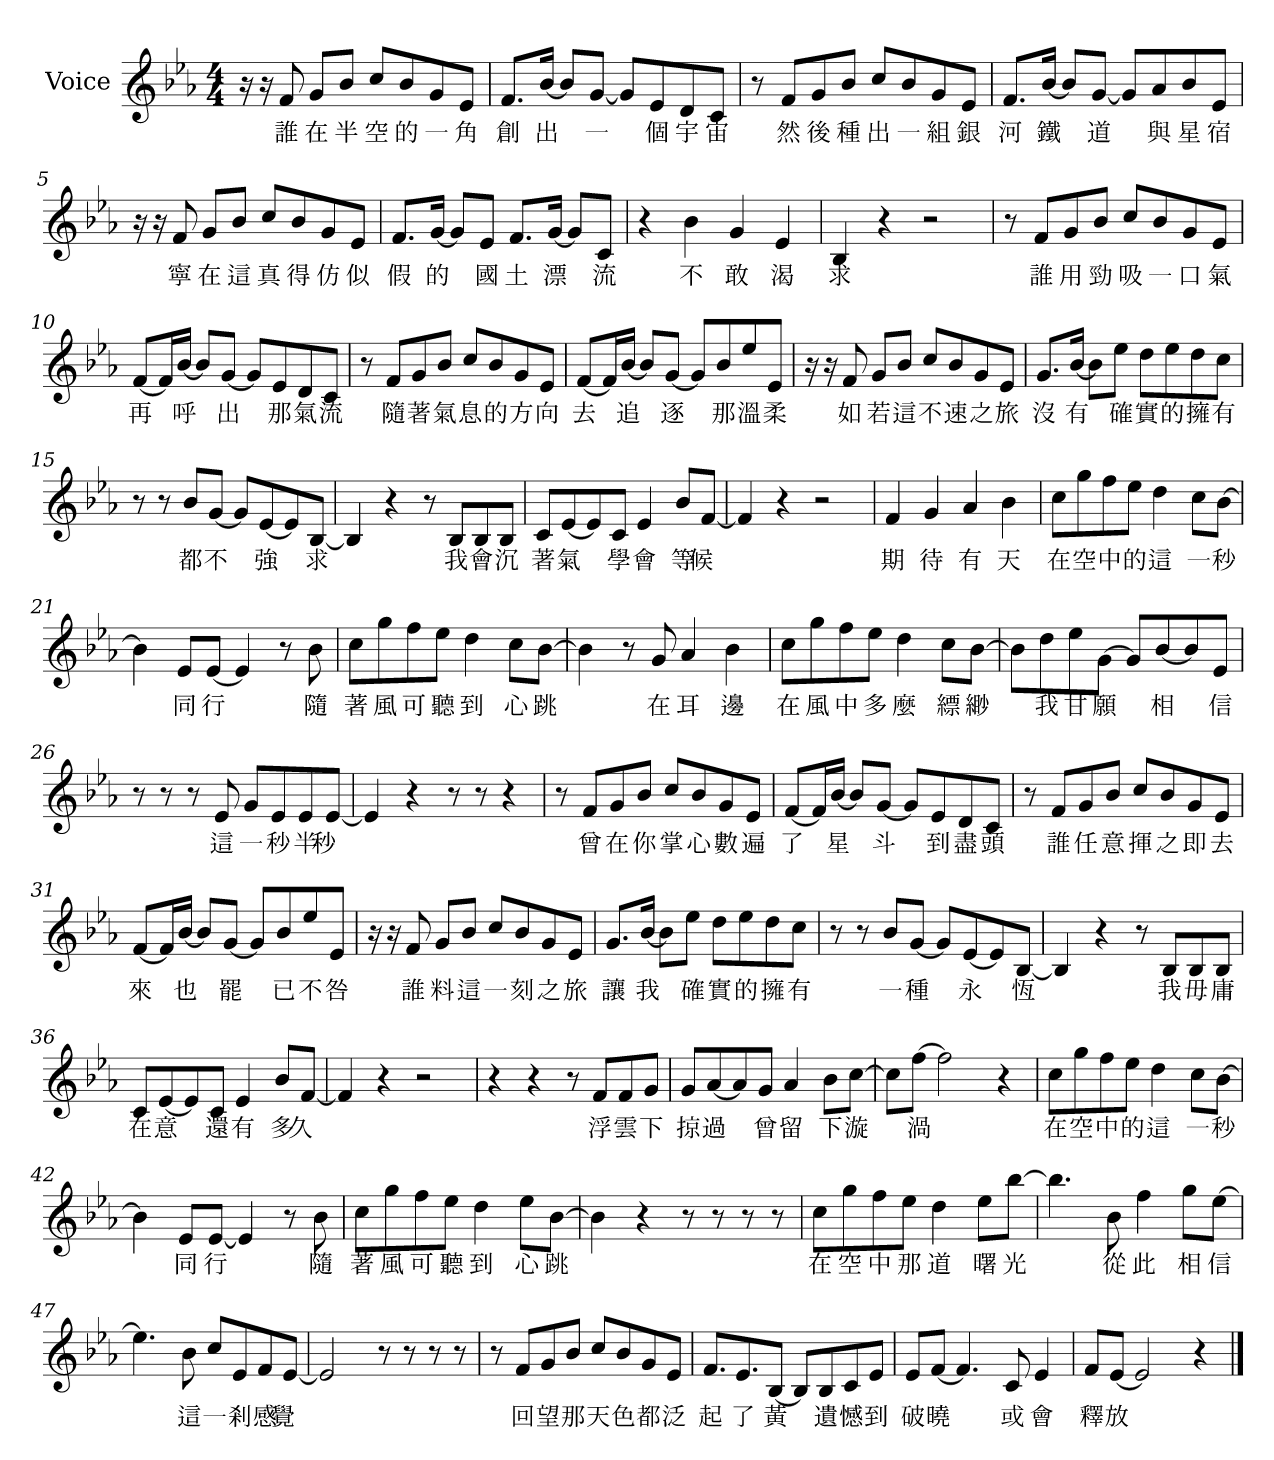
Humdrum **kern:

**kern	**text
*part1	*part1
*staff1	*staff1
*I"Voice	*
*I'Vo.	*
*clefG2	*
*k[b-e-a-]	*
*M4/4	*
=1	=1
16r	.
16r	.
!	!LO:LY:b
8f/	誰
!	!LO:LY:b
8g/L	在
!	!LO:LY:b
8b-/J	半
!	!LO:LY:b
8cc/L	空
!	!LO:LY:b
8b-/	的
!	!LO:LY:b
8g/	一
!	!LO:LY:b
8e-/J	角
=2	=2
!	!LO:LY:b
8.f/L	創
!	!LO:LY:b
[16b-/Jk	出
8b-/L]	.
!	!LO:LY:b
[8g/J	一
8g/L]	.
!	!LO:LY:b
8e-/	個
!	!LO:LY:b
8d/	宇
!	!LO:LY:b
8c/J	宙
=3	=3
8r	.
!	!LO:LY:b
8f/L	然
!	!LO:LY:b
8g/	後
!	!LO:LY:b
8b-/J	種
!	!LO:LY:b
8cc/L	出
!	!LO:LY:b
8b-/	一
!	!LO:LY:b
8g/	組
!	!LO:LY:b
8e-/J	銀
!!LO:LB:g=z
=4	=4
!	!LO:LY:b
8.f/L	河
!	!LO:LY:b
[16b-/Jk	鐵
8b-/L]	.
!	!LO:LY:b
[8g/J	道
8g/L]	.
!	!LO:LY:b
8a-/	與
!	!LO:LY:b
8b-/	星
!	!LO:LY:b
8e-/J	宿
=5	=5
16r	.
16r	.
!	!LO:LY:b
8f/	寧
!	!LO:LY:b
8g/L	在
!	!LO:LY:b
8b-/J	這
!	!LO:LY:b
8cc/L	真
!	!LO:LY:b
8b-/	得
!	!LO:LY:b
8g/	仿
!	!LO:LY:b
8e-/J	似
=6	=6
!	!LO:LY:b
8.f/L	假
!	!LO:LY:b
[16g/Jk	的
8g/L]	.
!	!LO:LY:b
8e-/J	國
!	!LO:LY:b
8.f/L	土
!	!LO:LY:b
[16g/Jk	漂
8g/L]	.
!	!LO:LY:b
8c/J	流
=7	=7
4r	.
!	!LO:LY:b
4b-\	不
!	!LO:LY:b
4g/	敢
!	!LO:LY:b
4e-/	渴
!!LO:LB:g=z
=8	=8
!	!LO:LY:b
4B-/	求
4r	.
2r	.
=9	=9
8r	.
!	!LO:LY:b
8f/L	誰
!	!LO:LY:b
8g/	用
!	!LO:LY:b
8b-/J	勁
!	!LO:LY:b
8cc/L	吸
!	!LO:LY:b
8b-/	一
!	!LO:LY:b
8g/	口
!	!LO:LY:b
8e-/J	氣
=10	=10
!	!LO:LY:b
[8f/L	再
16f/L]	.
!	!LO:LY:b
[16b-/JJ	呼
8b-/L]	.
!	!LO:LY:b
[8g/J	出
8g/L]	.
!	!LO:LY:b
8e-/	那
!	!LO:LY:b
8d/	氣
!	!LO:LY:b
8c/J	流
=11	=11
8r	.
!	!LO:LY:b
8f/L	隨
!	!LO:LY:b
8g/	著
!	!LO:LY:b
8b-/J	氣
!	!LO:LY:b
8cc/L	息
!	!LO:LY:b
8b-/	的
!	!LO:LY:b
8g/	方
!	!LO:LY:b
8e-/J	向
!!LO:LB:g=z
=12	=12
!	!LO:LY:b
[8f/L	去
16f/L]	.
!	!LO:LY:b
[16b-/JJ	追
8b-/L]	.
!	!LO:LY:b
[8g/J	逐
8g/L]	.
!	!LO:LY:b
8b-/	那
!	!LO:LY:b
8ee-/	溫
!	!LO:LY:b
8e-/J	柔
=13	=13
16r	.
16r	.
!	!LO:LY:b
8f/	如
!	!LO:LY:b
8g/L	若
!	!LO:LY:b
8b-/J	這
!	!LO:LY:b
8cc/L	不
!	!LO:LY:b
8b-/	速
!	!LO:LY:b
8g/	之
!	!LO:LY:b
8e-/J	旅
=14	=14
!	!LO:LY:b
8.g/L	沒
!	!LO:LY:b
[16b-/Jk	有
8b-\L]	.
!	!LO:LY:b
8ee-\J	確
!	!LO:LY:b
8dd\L	實
!	!LO:LY:b
8ee-\	的
!	!LO:LY:b
8dd\	擁
!	!LO:LY:b
8cc\J	有
=15	=15
8r	.
8r	.
!	!LO:LY:b
8b-/L	都
!	!LO:LY:b
[8g/J	不
8g/L]	.
!	!LO:LY:b
[8e-/	強
8e-/]	.
!	!LO:LY:b
[8B-/J	求
!!LO:LB:g=z
=16	=16
4B-/]	.
4r	.
8r	.
!	!LO:LY:b
8B-/L	我
!	!LO:LY:b
8B-/	會
!	!LO:LY:b
8B-/J	沉
=17	=17
!	!LO:LY:b
8c/L	著
!	!LO:LY:b
[8e-/	氣
8e-/]	.
!	!LO:LY:b
8c/J	學
!	!LO:LY:b
4e-/	會
!	!LO:LY:b
8b-/L	等
!	!LO:LY:b
[8f/J	候
=18	=18
4f/]	.
4r	.
2r	.
=19	=19
!	!LO:LY:b
4f/	期
!	!LO:LY:b
4g/	待
!	!LO:LY:b
4a-/	有
!	!LO:LY:b
4b-\	天
=20	=20
!	!LO:LY:b
8cc\L	在
!	!LO:LY:b
8gg\	空
!	!LO:LY:b
8ff\	中
!	!LO:LY:b
8ee-\J	的
!	!LO:LY:b
4dd\	這
!	!LO:LY:b
8cc\L	一
!	!LO:LY:b
[8b-\J	秒
!!LO:LB:g=z
=21	=21
4b-\]	.
!	!LO:LY:b
8e-/L	同
!	!LO:LY:b
[8e-/J	行
4e-/]	.
8r	.
!	!LO:LY:b
8b-\	隨
=22	=22
!	!LO:LY:b
8cc\L	著
!	!LO:LY:b
8gg\	風
!	!LO:LY:b
8ff\	可
!	!LO:LY:b
8ee-\J	聽
!	!LO:LY:b
4dd\	到
!	!LO:LY:b
8cc\L	心
!	!LO:LY:b
[8b-\J	跳
=23	=23
4b-\]	.
8r	.
!	!LO:LY:b
8g/	在
!	!LO:LY:b
4a-/	耳
!	!LO:LY:b
4b-\	邊
=24	=24
!	!LO:LY:b
8cc\L	在
!	!LO:LY:b
8gg\	風
!	!LO:LY:b
8ff\	中
!	!LO:LY:b
8ee-\J	多
!	!LO:LY:b
4dd\	麼
!	!LO:LY:b
8cc\L	縹
!	!LO:LY:b
[8b-\J	緲
=25	=25
8b-\L]	.
!	!LO:LY:b
8dd\	我
!	!LO:LY:b
8ee-\	甘
!	!LO:LY:b
[8g\J	願
8g/L]	.
!	!LO:LY:b
[8b-/	相
8b-/]	.
!	!LO:LY:b
8e-/J	信
!!LO:LB:g=z
=26	=26
8r	.
8r	.
8r	.
!	!LO:LY:b
8e-/	這
!	!LO:LY:b
8g/L	一
!	!LO:LY:b
8e-/	秒
!	!LO:LY:b
8e-/	半
!	!LO:LY:b
[8e-/J	秒
=27	=27
4e-/]	.
4r	.
8r	.
8r	.
4r	.
=28	=28
8r	.
!	!LO:LY:b
8f/L	曾
!	!LO:LY:b
8g/	在
!	!LO:LY:b
8b-/J	你
!	!LO:LY:b
8cc/L	掌
!	!LO:LY:b
8b-/	心
!	!LO:LY:b
8g/	數
!	!LO:LY:b
8e-/J	遍
=29	=29
!	!LO:LY:b
[8f/L	了
16f/L]	.
!	!LO:LY:b
[16b-/JJ	星
8b-/L]	.
!	!LO:LY:b
[8g/J	斗
8g/L]	.
!	!LO:LY:b
8e-/	到
!	!LO:LY:b
8d/	盡
!	!LO:LY:b
8c/J	頭
!!LO:LB:g=z
=30	=30
8r	.
!	!LO:LY:b
8f/L	誰
!	!LO:LY:b
8g/	任
!	!LO:LY:b
8b-/J	意
!	!LO:LY:b
8cc/L	揮
!	!LO:LY:b
8b-/	之
!	!LO:LY:b
8g/	即
!	!LO:LY:b
8e-/J	去
=31	=31
!	!LO:LY:b
[8f/L	來
16f/L]	.
!	!LO:LY:b
[16b-/JJ	也
8b-/L]	.
!	!LO:LY:b
[8g/J	罷
8g/L]	.
!	!LO:LY:b
8b-/	已
!	!LO:LY:b
8ee-/	不
!	!LO:LY:b
8e-/J	咎
=32	=32
16r	.
16r	.
!	!LO:LY:b
8f/	誰
!	!LO:LY:b
8g/L	料
!	!LO:LY:b
8b-/J	這
!	!LO:LY:b
8cc/L	一
!	!LO:LY:b
8b-/	刻
!	!LO:LY:b
8g/	之
!	!LO:LY:b
8e-/J	旅
=33	=33
!	!LO:LY:b
8.g/L	讓
!	!LO:LY:b
[16b-/Jk	我
8b-\L]	.
!	!LO:LY:b
8ee-\J	確
!	!LO:LY:b
8dd\L	實
!	!LO:LY:b
8ee-\	的
!	!LO:LY:b
8dd\	擁
!	!LO:LY:b
8cc\J	有
!!LO:LB:g=z
=34	=34
8r	.
8r	.
!	!LO:LY:b
8b-/L	一
!	!LO:LY:b
[8g/J	種
8g/L]	.
!	!LO:LY:b
[8e-/	永
8e-/]	.
!	!LO:LY:b
[8B-/J	恆
=35	=35
4B-/]	.
4r	.
8r	.
!	!LO:LY:b
8B-/L	我
!	!LO:LY:b
8B-/	毋
!	!LO:LY:b
8B-/J	庸
=36	=36
!	!LO:LY:b
8c/L	在
!	!LO:LY:b
[8e-/	意
8e-/]	.
!	!LO:LY:b
8c/J	還
!	!LO:LY:b
4e-/	有
!	!LO:LY:b
8b-/L	多
!	!LO:LY:b
[8f/J	久
=37	=37
4f/]	.
4r	.
2r	.
=38	=38
4r	.
4r	.
8r	.
!	!LO:LY:b
8f/L	浮
!	!LO:LY:b
8f/	雲
!	!LO:LY:b
8g/J	下
!!LO:LB:g=z
=39	=39
!	!LO:LY:b
8g/L	掠
!	!LO:LY:b
[8a-/	過
8a-/]	.
!	!LO:LY:b
8g/J	曾
!	!LO:LY:b
4a-/	留
!	!LO:LY:b
8b-\L	下
!	!LO:LY:b
[8cc\J	漩
=40	=40
8cc\L]	.
!	!LO:LY:b
[8ff\J	渦
2ff\]	.
4r	.
=41	=41
!	!LO:LY:b
8cc\L	在
!	!LO:LY:b
8gg\	空
!	!LO:LY:b
8ff\	中
!	!LO:LY:b
8ee-\J	的
!	!LO:LY:b
4dd\	這
!	!LO:LY:b
8cc\L	一
!	!LO:LY:b
[8b-\J	秒
=42	=42
4b-\]	.
!	!LO:LY:b
8e-/L	同
!	!LO:LY:b
[8e-/J	行
4e-/]	.
8r	.
!	!LO:LY:b
8b-\	隨
=43	=43
!	!LO:LY:b
8cc\L	著
!	!LO:LY:b
8gg\	風
!	!LO:LY:b
8ff\	可
!	!LO:LY:b
8ee-\J	聽
!	!LO:LY:b
4dd\	到
!	!LO:LY:b
8ee-\L	心
!	!LO:LY:b
[8b-\J	跳
!!LO:PB:g=z
=44	=44
4b-\]	.
4r	.
8r	.
8r	.
8r	.
8r	.
=45	=45
!	!LO:LY:b
8cc\L	在
!	!LO:LY:b
8gg\	空
!	!LO:LY:b
8ff\	中
!	!LO:LY:b
8ee-\J	那
!	!LO:LY:b
4dd\	道
!	!LO:LY:b
8ee-\L	曙
!	!LO:LY:b
[8bb-\J	光
=46	=46
4.bb-\]	.
!	!LO:LY:b
8b-\	從
!	!LO:LY:b
4ff\	此
!	!LO:LY:b
8gg\L	相
!	!LO:LY:b
[8ee-\J	信
=47	=47
4.ee-\]	.
!	!LO:LY:b
8b-\	這
!	!LO:LY:b
8cc/L	一
!	!LO:LY:b
8e-/	剎
!	!LO:LY:b
8f/	感
!	!LO:LY:b
[8e-/J	覺
=48	=48
2e-/]	.
8r	.
8r	.
8r	.
8r	.
!!LO:LB:g=z
=49	=49
8r	.
!	!LO:LY:b
8f/L	回
!	!LO:LY:b
8g/	望
!	!LO:LY:b
8b-/J	那
!	!LO:LY:b
8cc/L	天
!	!LO:LY:b
8b-/	色
!	!LO:LY:b
8g/	都
!	!LO:LY:b
8e-/J	泛
=50	=50
!	!LO:LY:b
8.f/L	起
!	!LO:LY:b
8.e-/	了
!	!LO:LY:b
[8B-/J	黃
8B-/L]	.
!	!LO:LY:b
8B-/	遺
!	!LO:LY:b
8c/	憾
!	!LO:LY:b
8e-/J	到
=51	=51
!	!LO:LY:b
8e-/L	破
!	!LO:LY:b
[8f/J	曉
4.f/]	.
!	!LO:LY:b
8c/	或
!	!LO:LY:b
4e-/	會
=52	=52
!	!LO:LY:b
8f/L	釋
!	!LO:LY:b
[8e-/J	放
2e-/]	.
4r	.
==	==
*-	*-
